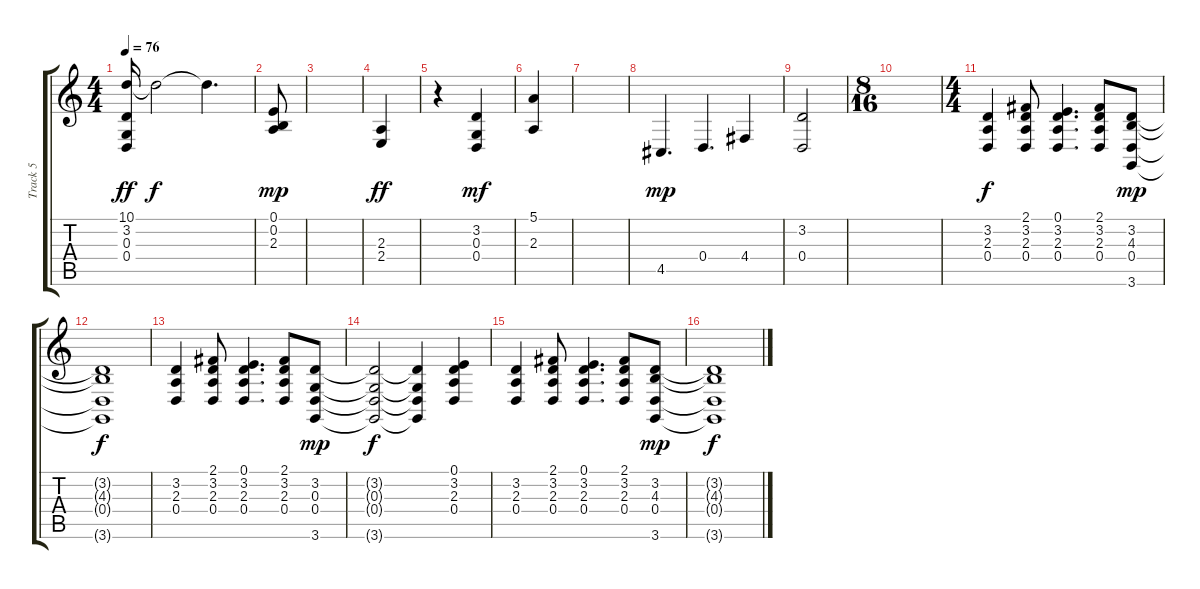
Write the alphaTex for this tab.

\track ("Track 5" "Track 5") {instrument synthstrings1}
\staff {score tabs}
\tuning (E4 B3 G3 D3 A2 E2) {hide}
\ts (4 4)
\tempo 76
\clef g2
\ks c
(10.1 3.2 0.3 0.4).16{dy ff} 10.1{t}.2{dy f} 10.1{t}.4{d} |
(0.1 0.2 2.3).8{dy mp} |
|
(2.3 2.4).4{dy ff balance 12 instrument fx2soundtrack} |
r.4 (3.2 0.3 0.4).4{dy mf} |
(5.1 2.3).4 |
|
4.5.4{d dy mp instrument synthstrings1} 0.4.4{d} 4.4.4 |
(3.2 0.4).2 |
\ts (8 16)
|
\ts (4 4)
(3.2 2.3 0.4).4{dy f volume 8 balance 8 instrument synthstrings1} (2.1 3.2 2.3 0.4).8 (0.1 3.2 2.3 0.4).4{d} (2.1 3.2 2.3 0.4).8 (3.2 4.3 0.4 3.6).8{dy mp} |
(3.2{t} 4.3{t} 0.4{t} 3.6{t}).1{dy f} |
(3.2 2.3 0.4).4 (2.1 3.2 2.3 0.4).8 (0.1 3.2 2.3 0.4).4{d} (2.1 3.2 2.3 0.4).8 (3.2 0.3 0.4 3.6).8{dy mp} |
(3.2{t} 0.3{t} 0.4{t} 3.6{t}).2{dy f} (3.2{t} 0.3{t} 0.4{t} 3.6{t}).4 (0.1 3.2 2.3 0.4).4 |
(3.2 2.3 0.4).4 (2.1 3.2 2.3 0.4).8 (0.1 3.2 2.3 0.4).4{d} (2.1 3.2 2.3 0.4).8 (3.2 4.3 0.4 3.6).8{dy mp} |
(3.2{t} 4.3{t} 0.4{t} 3.6{t}).1{dy f}
